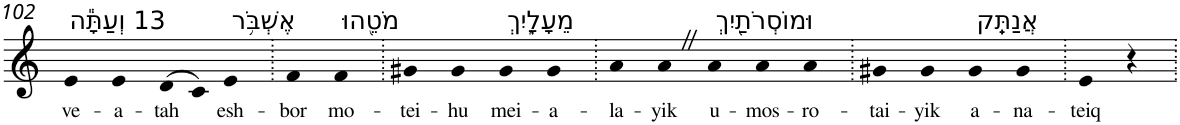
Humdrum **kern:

**kern	**text
*part1	*part1
*staff1	*staff1
*I"Piano	*
*I'Pno	*
!!LO:PB:g=z
*clefG2	*
*k[]	*
=102	=102
!LO:TX:a:t=13 וְעַתָּ֕ה	!
!	!LO:LY:b
4e	ve-
!	!LO:LY:b
4e	-a-
!	!LO:LY:b
(>8d	-tah
8c)	.
!LO:TX:a:t=אֶשְׁבֹּ֥ר	!
!	!LO:LY:b
4e	esh-
=103.	=103.
!	!LO:LY:b
4f	-bor
!LO:TX:a:t=מֹטֵ֖הוּ	!
!	!LO:LY:b
4f	mo-
=104.	=104.
!	!LO:LY:b
4g#X	-tei-
!	!LO:LY:b
4g#	-hu
!LO:TX:a:t=מֵעָלָ֑יִךְ	!
!	!LO:LY:b
4g#	mei-
!	!LO:LY:b
4g#	-a-
=105.	=105.
!	!LO:LY:b
4a	-la-
!	!LO:LY:b
4aZ	-yik
!LO:TX:a:t=וּמוֹסְרֹתַ֖יִךְ	!
!	!LO:LY:b
4a	u-
!	!LO:LY:b
4a	-mos-
!	!LO:LY:b
4a	-ro-
=106.	=106.
!	!LO:LY:b
4g#X	-tai-
!	!LO:LY:b
4g#	-yik
!LO:TX:a:t=אֲנַתֵּֽק	!
!	!LO:LY:b
4g#	a-
!	!LO:LY:b
4g#	-na-
=107.	=107.
!	!LO:LY:b
4e	-teiq
4r	.
=.	=.
*-	*-
